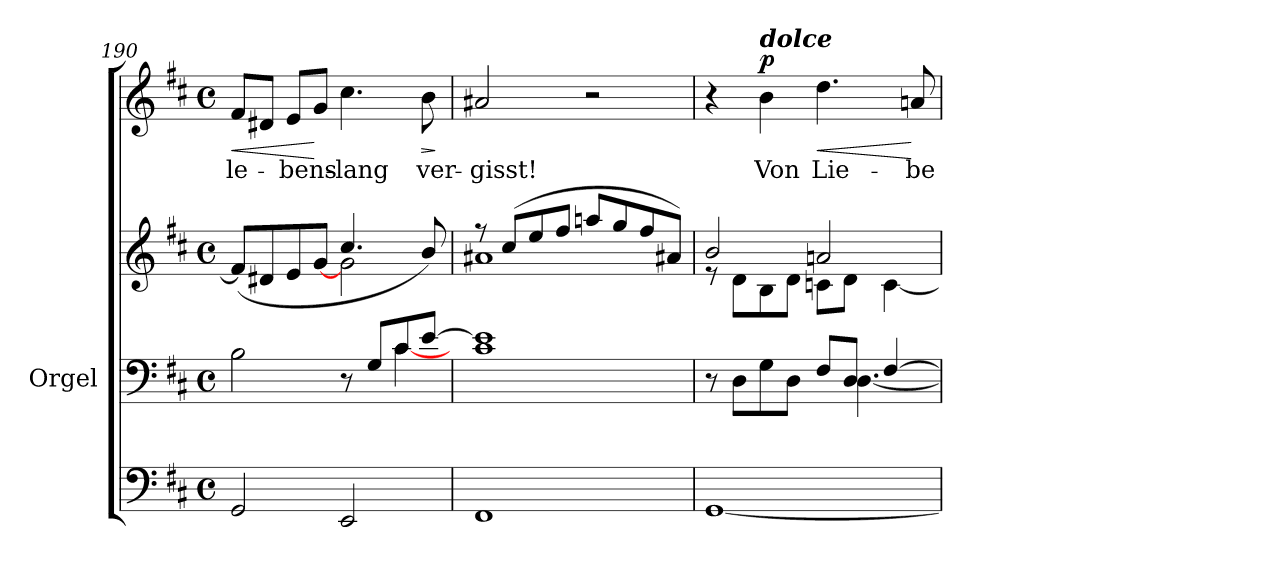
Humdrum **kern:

**kern	**kern	**kern	**kern	**text	**dynam
*part3	*part2	*part2	*part1	*part1	*part1
*staff4	*staff3	*staff2	*staff1	*staff1	*staff1
*	*I"Orgel	*	*	*	*
*	*I'Org.	*	*	*	*
*clefF4	*clefF4	*clefG2	*clefG2	*	*
*k[f#c#]	*k[f#c#]	*k[f#c#]	*k[f#c#]	*	*
*D:	*D:	*D:	*D:	*	*
*M4/4	*M4/4	*M4/4	*M4/4	*	*
*met(c)	*met(c)	*met(c)	*met(c)	*	*
=190	=190	=190	=190	=190	=190
*	*^	*^	*	*	*
!	!	!	!	!	!	!LO:LY:b	!LO:HP:b
2GG/	2B\	2.ryy	(>8f#/L]	2ryy	8f#/L	le-	<
.	.	.	8d#X/	.	8d#X/J	.	.
!	!	!	!	!	!	!LO:LY:b	!
.	.	.	8e/	.	8e/L	-bens-	.
.	.	.	[<8g/J	.	8g/J	.	[
!	!	!	!	!	!	!LO:LY:b	!
2EE/	8r	.	4.cc#/	2g\	4.cc#\	-lang	.
.	8G/L	.	.	.	.	.	.
.	8c#/	[<4c#\	.	.	.	.	.
!	!	!	!	!	!	!LO:LY:b	!LO:HP:b
.	[>8e/J	.	8b/)	.	8b\	ver-	>
*	*v	*v	*	*	*	*	*
*	*	*v	*v	*	*	*
.	.	.	.	.	]
!!LO:LB:g=z
=191	=191	=191	=191	=191	=191
*	*	*^	*	*	*
!	!	!	!	!	!LO:LY:b	!
1FF#	1c# 1e]	8rff	1a#X	2a#X/	-gisst!	.
.	.	(>8cc#/L	.	.	.	.
.	.	8ee/	.	.	.	.
.	.	8ff#/J	.	.	.	.
.	.	8aan/L	.	2r	.	.
.	.	8gg/	.	.	.	.
.	.	8ff#/	.	.	.	.
.	.	8a#X/J)	.	.	.	.
=192	=192	=192	=192	=192	=192	=192
*	*^	*	*	*	*	*
[1GG	8r	2ryy	2b/	8rd	4r	.	.
.	8D\L	.	.	8d\L	.	.	.
!	!	!	!	!	!LO:TX:a:Bi:t=dolce	!	!
!	!	!	!	!	!	!LO:LY:b	!LO:DY:a
.	8G\	.	.	8B\	4b\	Von	p
.	8D\J	.	.	8d\J	.	.	.
!	!	!	!	!	!	!LO:LY:b	!LO:HP:b
!	!	!	!	!	!	!	!LO:HP:n=1:b
.	8F#/L	8ryy	2an/	8cn\L	4.dd\	Lie-	< >
.	8D/J	[<4.D\	.	8d\J	.	.	.
.	[>4F#/	.	.	[<4c\	.	.	.
!	!	!	!	!	!	!LO:LY:b	!
.	.	.	.	.	8an/	-be	[
*	*v	*v	*	*	*	*	*
*	*	*v	*v	*	*	*
.	.	.	.	.	]
=	=	=	=	=	=
*-	*-	*-	*-	*-	*-
